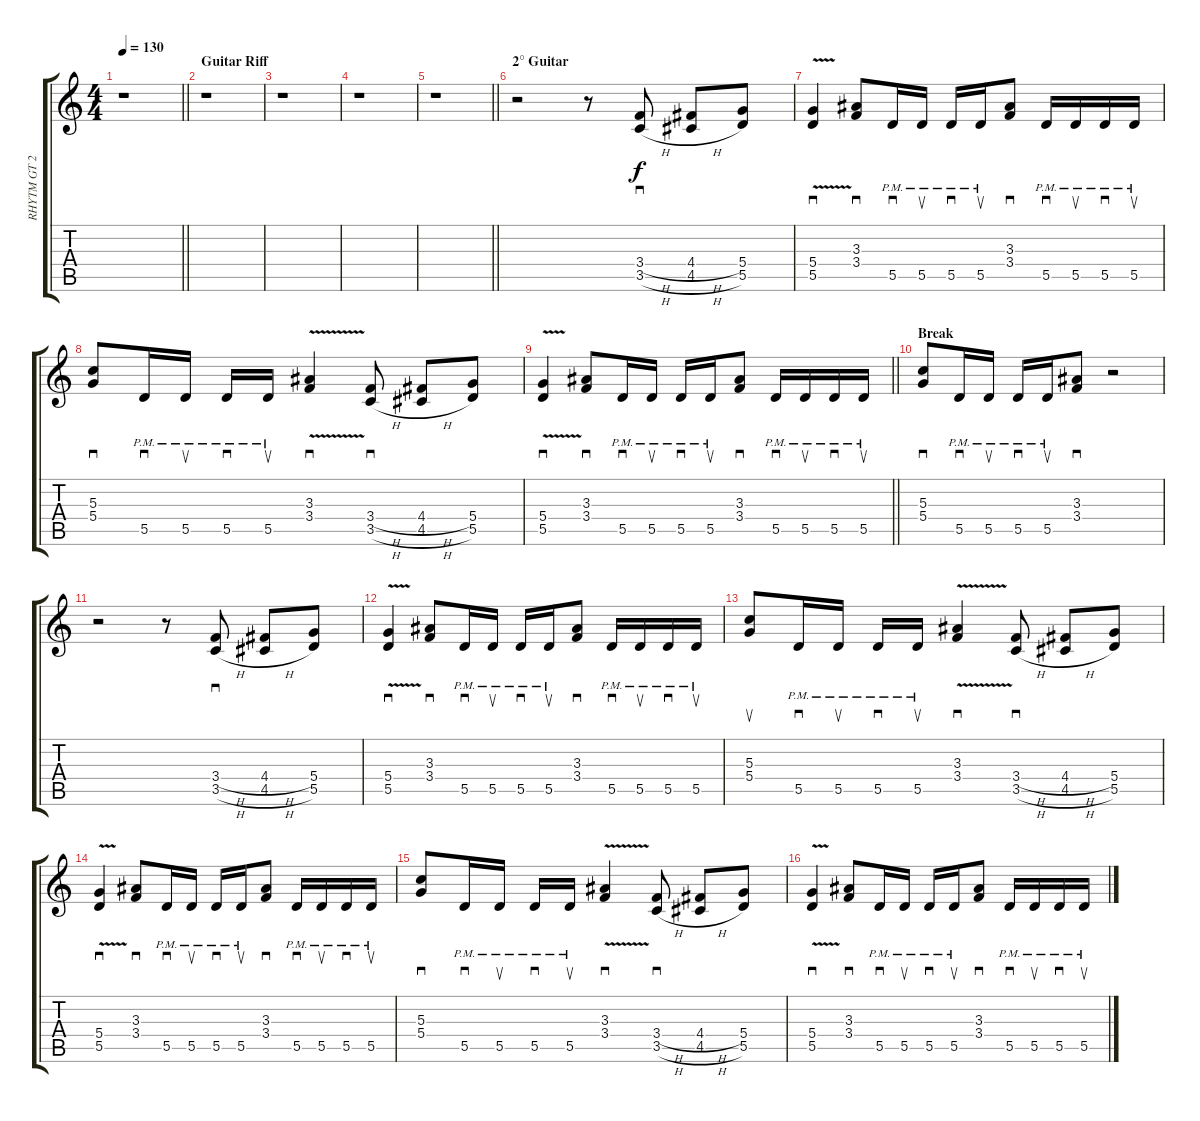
\track ("RHYTM GT 2" "RHYTM GT 2") {instrument overdrivenguitar}
\staff {score tabs}
\tuning (E4 B3 G3 D3 A2 E2) {hide}
\ts (4 4)
\tempo 130
\clef g2
\barLineRight lightlight
\ks c
r.1{dy f instrument overdrivenguitar} |
\section ("" "Guitar Riff")
r.1 |
r.1 |
r.1 |
\barLineRight lightlight
r.1 |
\section ("" "2° Guitar")
r.2 r.8 (3.4{h} 3.5{h}).8{sd} (4.4{h} 4.5{h}).8 (5.4 5.5).8 |
(5.4{v} 5.5{v}).4{sd} (3.3 3.4).8{sd} 5.5{pm}.16{sd} 5.5{pm}.16{su} 5.5{pm}.16{sd} 5.5{pm}.16{su} (3.3 3.4).8{sd} 5.5{pm}.16{sd} 5.5{pm}.16{su} 5.5{pm}.16{sd} 5.5{pm}.16{su} |
(5.3 5.4).8{sd} 5.5{pm}.16{sd} 5.5{pm}.16{su} 5.5{pm}.16{sd} 5.5{pm}.16{su} (3.3{v} 3.4{v}).4{sd} (3.4{h} 3.5{h}).8{sd} (4.4{h} 4.5{h}).8 (5.4 5.5).8 |
\barLineRight lightlight
(5.4{v} 5.5{v}).4{sd} (3.3 3.4).8{sd} 5.5{pm}.16{sd} 5.5{pm}.16{su} 5.5{pm}.16{sd} 5.5{pm}.16{su} (3.3 3.4).8{sd} 5.5{pm}.16{sd} 5.5{pm}.16{su} 5.5{pm}.16{sd} 5.5{pm}.16{su} |
\section ("" "Break")
(5.3 5.4).8{sd} 5.5{pm}.16{sd} 5.5{pm}.16{su} 5.5{pm}.16{sd} 5.5{pm}.16{su} (3.3 3.4).8{sd} r.2 |
r.2 r.8 (3.4{h} 3.5{h}).8{sd} (4.4{h} 4.5{h}).8 (5.4 5.5).8 |
(5.4{v} 5.5{v}).4{sd} (3.3 3.4).8{sd} 5.5{pm}.16{sd} 5.5{pm}.16{su} 5.5{pm}.16{sd} 5.5{pm}.16{su} (3.3 3.4).8{sd} 5.5{pm}.16{sd} 5.5{pm}.16{su} 5.5{pm}.16{sd} 5.5{pm}.16{su} |
(5.3 5.4).8{su} 5.5{pm}.16{sd} 5.5{pm}.16{su} 5.5{pm}.16{sd} 5.5{pm}.16{su} (3.3{v} 3.4{v}).4{sd} (3.4{h} 3.5{h}).8{sd} (4.4{h} 4.5{h}).8 (5.4 5.5).8 |
(5.4{v} 5.5{v}).4{sd} (3.3 3.4).8{sd} 5.5{pm}.16{sd} 5.5{pm}.16{su} 5.5{pm}.16{sd} 5.5{pm}.16{su} (3.3 3.4).8{sd} 5.5{pm}.16{sd} 5.5{pm}.16{su} 5.5{pm}.16{sd} 5.5{pm}.16{su} |
(5.3 5.4).8{sd} 5.5{pm}.16{sd} 5.5{pm}.16{su} 5.5{pm}.16{sd} 5.5{pm}.16{su} (3.3{v} 3.4{v}).4{sd} (3.4{h} 3.5{h}).8{sd} (4.4{h} 4.5{h}).8 (5.4 5.5).8 |
(5.4{v} 5.5{v}).4{sd} (3.3 3.4).8{sd} 5.5{pm}.16{sd} 5.5{pm}.16{su} 5.5{pm}.16{sd} 5.5{pm}.16{su} (3.3 3.4).8{sd} 5.5{pm}.16{sd} 5.5{pm}.16{su} 5.5{pm}.16{sd} 5.5{pm}.16{su}
